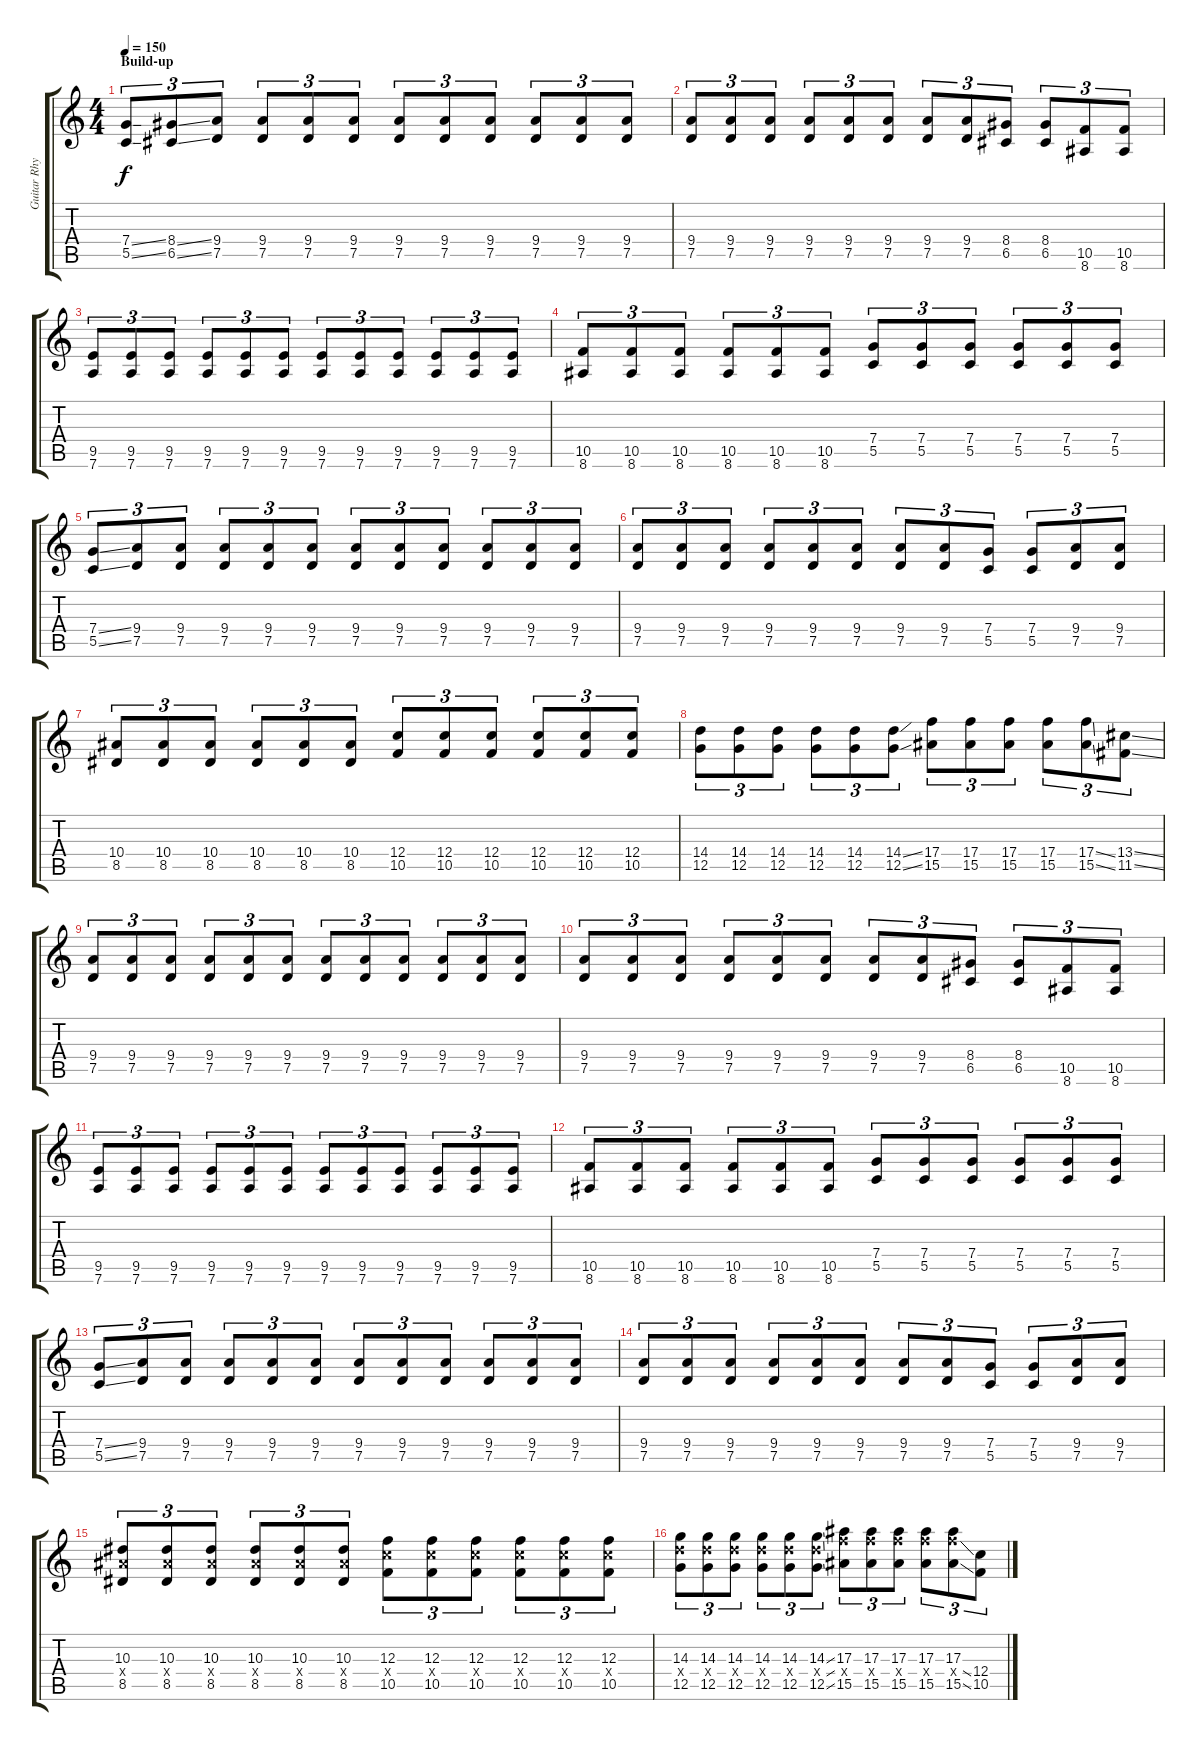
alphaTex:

\track ("Guitar Rhythm (Bill Kelliher)" "Guitar Rhy") {instrument distortionguitar}
\staff {score tabs}
\tuning (D4 A3 F3 C3 G2 D2) {hide}
\ts (4 4)
\section ("" "Build-up")
\tempo 150
\clef g2
\ks c
(7.4{ss} 5.5{ss}).8{tu (3 2) dy f} (8.4{ss} 6.5{ss}).8{tu (3 2)} (9.4 7.5).8{tu (3 2)} (9.4 7.5).8{tu (3 2)} (9.4 7.5).8{tu (3 2)} (9.4 7.5).8{tu (3 2)} (9.4 7.5).8{tu (3 2)} (9.4 7.5).8{tu (3 2)} (9.4 7.5).8{tu (3 2)} (9.4 7.5).8{tu (3 2)} (9.4 7.5).8{tu (3 2)} (9.4 7.5).8{tu (3 2)} |
(9.4 7.5).8{tu (3 2)} (9.4 7.5).8{tu (3 2)} (9.4 7.5).8{tu (3 2)} (9.4 7.5).8{tu (3 2)} (9.4 7.5).8{tu (3 2)} (9.4 7.5).8{tu (3 2)} (9.4 7.5).8{tu (3 2)} (9.4 7.5).8{tu (3 2)} (8.4 6.5).8{tu (3 2)} (8.4 6.5).8{tu (3 2)} (10.5 8.6).8{tu (3 2)} (10.5 8.6).8{tu (3 2)} |
(9.5 7.6).8{tu (3 2)} (9.5 7.6).8{tu (3 2)} (9.5 7.6).8{tu (3 2)} (9.5 7.6).8{tu (3 2)} (9.5 7.6).8{tu (3 2)} (9.5 7.6).8{tu (3 2)} (9.5 7.6).8{tu (3 2)} (9.5 7.6).8{tu (3 2)} (9.5 7.6).8{tu (3 2)} (9.5 7.6).8{tu (3 2)} (9.5 7.6).8{tu (3 2)} (9.5 7.6).8{tu (3 2)} |
(10.5 8.6).8{tu (3 2)} (10.5 8.6).8{tu (3 2)} (10.5 8.6).8{tu (3 2)} (10.5 8.6).8{tu (3 2)} (10.5 8.6).8{tu (3 2)} (10.5 8.6).8{tu (3 2)} (7.4 5.5).8{tu (3 2)} (7.4 5.5).8{tu (3 2)} (7.4 5.5).8{tu (3 2)} (7.4 5.5).8{tu (3 2)} (7.4 5.5).8{tu (3 2)} (7.4 5.5).8{tu (3 2)} |
(7.4{ss} 5.5{ss}).8{tu (3 2)} (9.4 7.5).8{tu (3 2)} (9.4 7.5).8{tu (3 2)} (9.4 7.5).8{tu (3 2)} (9.4 7.5).8{tu (3 2)} (9.4 7.5).8{tu (3 2)} (9.4 7.5).8{tu (3 2)} (9.4 7.5).8{tu (3 2)} (9.4 7.5).8{tu (3 2)} (9.4 7.5).8{tu (3 2)} (9.4 7.5).8{tu (3 2)} (9.4 7.5).8{tu (3 2)} |
(9.4 7.5).8{tu (3 2)} (9.4 7.5).8{tu (3 2)} (9.4 7.5).8{tu (3 2)} (9.4 7.5).8{tu (3 2)} (9.4 7.5).8{tu (3 2)} (9.4 7.5).8{tu (3 2)} (9.4 7.5).8{tu (3 2)} (9.4 7.5).8{tu (3 2)} (7.4 5.5).8{tu (3 2)} (7.4 5.5).8{tu (3 2)} (9.4 7.5).8{tu (3 2)} (9.4 7.5).8{tu (3 2)} |
(10.4 8.5).8{tu (3 2)} (10.4 8.5).8{tu (3 2)} (10.4 8.5).8{tu (3 2)} (10.4 8.5).8{tu (3 2)} (10.4 8.5).8{tu (3 2)} (10.4 8.5).8{tu (3 2)} (12.4 10.5).8{tu (3 2)} (12.4 10.5).8{tu (3 2)} (12.4 10.5).8{tu (3 2)} (12.4 10.5).8{tu (3 2)} (12.4 10.5).8{tu (3 2)} (12.4 10.5).8{tu (3 2)} |
(14.4 12.5).8{tu (3 2)} (14.4 12.5).8{tu (3 2)} (14.4 12.5).8{tu (3 2)} (14.4 12.5).8{tu (3 2)} (14.4 12.5).8{tu (3 2)} (14.4{ss} 12.5{ss}).8{tu (3 2)} (17.4 15.5).8{tu (3 2)} (17.4 15.5).8{tu (3 2)} (17.4 15.5).8{tu (3 2)} (17.4 15.5).8{tu (3 2)} (17.4{ss} 15.5{ss}).8{tu (3 2)} (13.4{ss} 11.5{ss}).8{tu (3 2)} |
(9.4 7.5).8{tu (3 2)} (9.4 7.5).8{tu (3 2)} (9.4 7.5).8{tu (3 2)} (9.4 7.5).8{tu (3 2)} (9.4 7.5).8{tu (3 2)} (9.4 7.5).8{tu (3 2)} (9.4 7.5).8{tu (3 2)} (9.4 7.5).8{tu (3 2)} (9.4 7.5).8{tu (3 2)} (9.4 7.5).8{tu (3 2)} (9.4 7.5).8{tu (3 2)} (9.4 7.5).8{tu (3 2)} |
(9.4 7.5).8{tu (3 2)} (9.4 7.5).8{tu (3 2)} (9.4 7.5).8{tu (3 2)} (9.4 7.5).8{tu (3 2)} (9.4 7.5).8{tu (3 2)} (9.4 7.5).8{tu (3 2)} (9.4 7.5).8{tu (3 2)} (9.4 7.5).8{tu (3 2)} (8.4 6.5).8{tu (3 2)} (8.4 6.5).8{tu (3 2)} (10.5 8.6).8{tu (3 2)} (10.5 8.6).8{tu (3 2)} |
(9.5 7.6).8{tu (3 2)} (9.5 7.6).8{tu (3 2)} (9.5 7.6).8{tu (3 2)} (9.5 7.6).8{tu (3 2)} (9.5 7.6).8{tu (3 2)} (9.5 7.6).8{tu (3 2)} (9.5 7.6).8{tu (3 2)} (9.5 7.6).8{tu (3 2)} (9.5 7.6).8{tu (3 2)} (9.5 7.6).8{tu (3 2)} (9.5 7.6).8{tu (3 2)} (9.5 7.6).8{tu (3 2)} |
(10.5 8.6).8{tu (3 2)} (10.5 8.6).8{tu (3 2)} (10.5 8.6).8{tu (3 2)} (10.5 8.6).8{tu (3 2)} (10.5 8.6).8{tu (3 2)} (10.5 8.6).8{tu (3 2)} (7.4 5.5).8{tu (3 2)} (7.4 5.5).8{tu (3 2)} (7.4 5.5).8{tu (3 2)} (7.4 5.5).8{tu (3 2)} (7.4 5.5).8{tu (3 2)} (7.4 5.5).8{tu (3 2)} |
(7.4{ss} 5.5{ss}).8{tu (3 2)} (9.4 7.5).8{tu (3 2)} (9.4 7.5).8{tu (3 2)} (9.4 7.5).8{tu (3 2)} (9.4 7.5).8{tu (3 2)} (9.4 7.5).8{tu (3 2)} (9.4 7.5).8{tu (3 2)} (9.4 7.5).8{tu (3 2)} (9.4 7.5).8{tu (3 2)} (9.4 7.5).8{tu (3 2)} (9.4 7.5).8{tu (3 2)} (9.4 7.5).8{tu (3 2)} |
(9.4 7.5).8{tu (3 2)} (9.4 7.5).8{tu (3 2)} (9.4 7.5).8{tu (3 2)} (9.4 7.5).8{tu (3 2)} (9.4 7.5).8{tu (3 2)} (9.4 7.5).8{tu (3 2)} (9.4 7.5).8{tu (3 2)} (9.4 7.5).8{tu (3 2)} (7.4 5.5).8{tu (3 2)} (7.4 5.5).8{tu (3 2)} (9.4 7.5).8{tu (3 2)} (9.4 7.5).8{tu (3 2)} |
(10.3 10.4{x} 8.5).8{tu (3 2)} (10.3 10.4{x} 8.5).8{tu (3 2)} (10.3 10.4{x} 8.5).8{tu (3 2)} (10.3 10.4{x} 8.5).8{tu (3 2)} (10.3 10.4{x} 8.5).8{tu (3 2)} (10.3 10.4{x} 8.5).8{tu (3 2)} (12.3 12.4{x} 10.5).8{tu (3 2)} (12.3 12.4{x} 10.5).8{tu (3 2)} (12.3 12.4{x} 10.5).8{tu (3 2)} (12.3 12.4{x} 10.5).8{tu (3 2)} (12.3 12.4{x} 10.5).8{tu (3 2)} (12.3 12.4{x} 10.5).8{tu (3 2)} |
(14.3 14.4{x} 12.5).8{tu (3 2)} (14.3 14.4{x} 12.5).8{tu (3 2)} (14.3 14.4{x} 12.5).8{tu (3 2)} (14.3 14.4{x} 12.5).8{tu (3 2)} (14.3 14.4{x} 12.5).8{tu (3 2)} (14.3{ss} 14.4{ss x} 12.5{ss}).8{tu (3 2)} (17.3 17.4{x} 15.5).8{tu (3 2)} (17.3 17.4{x} 15.5).8{tu (3 2)} (17.3 17.4{x} 15.5).8{tu (3 2)} (17.3 17.4{x} 15.5).8{tu (3 2)} (17.3 17.4{ss x} 15.5{ss}).8{tu (3 2)} (12.4{ss} 10.5{ss}).8{tu (3 2)}
